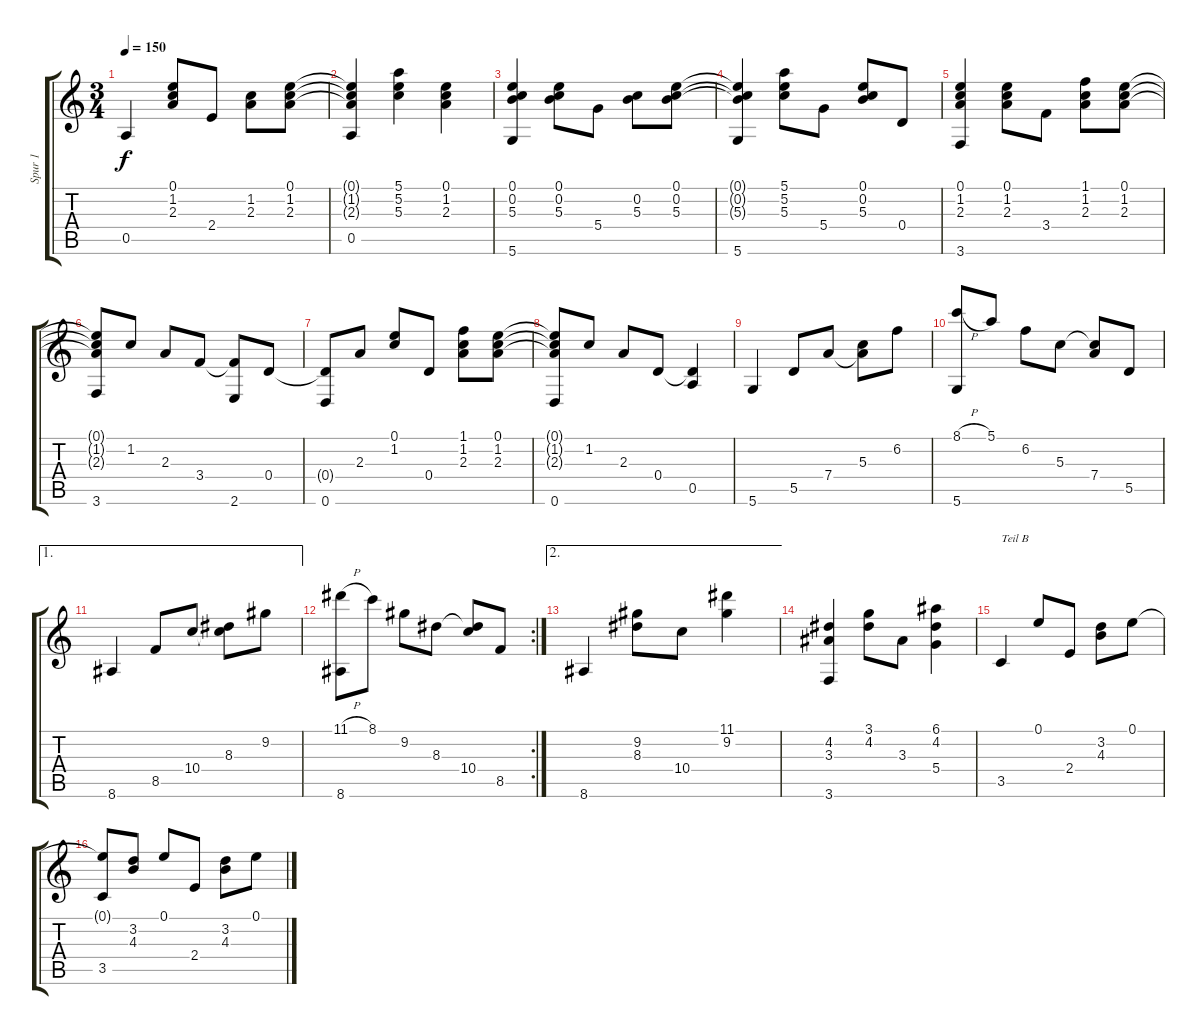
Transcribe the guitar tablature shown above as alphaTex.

\track ("Spur 1" "Spur 1") {instrument acousticguitarnylon}
\staff {score tabs}
\tuning (E4 B3 G3 D3 A2 D2) {hide}
\ts (3 4)
\tempo 150
\clef g2
\ks c
0.5.4{dy f} (0.1 1.2 2.3).8 2.4.8 (1.2 2.3).8 (0.1 1.2 2.3).8 |
(0.1{t} 1.2{t} 2.3{t} 0.5).4 (5.1 5.2 5.3).4 (0.1 1.2 2.3).4 |
(0.1 0.2 5.3 5.6).4 (0.1 0.2 5.3).8 5.4.8 (0.2 5.3).8 (0.1 0.2 5.3).8 |
(0.1{t} 0.2{t} 5.3{t} 5.6).4 (5.1 5.2 5.3).8 5.4.8 (0.1 0.2 5.3).8 0.4.8 |
(0.1 1.2 2.3 3.6).4 (0.1 1.2 2.3).8 3.4.8 (1.1 1.2 2.3).8 (0.1 1.2 2.3).8 |
(0.1{t} 1.2{t} 2.3{t} 3.6).8 1.2.8 2.3.8 3.4.8 (3.4{t} 2.6).8 0.4.8 |
(0.4{t} 0.6).8 2.3.8 (0.1 1.2).8 0.4.8 (1.1 1.2 2.3).8 (0.1 1.2 2.3).8 |
(0.1{t} 1.2{t} 2.3{t} 0.6).8 1.2.8 2.3.8 0.4.8 (0.4{t} 0.5).4 |
5.6.4 5.5.8 7.4.8 (5.3 7.4{t}).8 6.2.8 |
(8.1{h} 5.6).8 5.1.8 6.2.8 5.3.8 (5.3{t} 7.4).8 5.5.8 |
\ae 1
8.6.4 8.5.8 10.4.8 (8.3 10.4{t}).8 9.2.8 |
\rc 2
(11.1{h} 8.6).8 8.1.8 9.2.8 8.3.8 (8.3{t} 10.4).8 8.5.8 |
\ae 2
8.6.4 (9.2 8.3).8 10.4.8 (11.1 9.2).4 |
(4.2 3.3 3.6).4 (3.1 4.2).8 3.3.8 (6.1 4.2 5.4).4 |
3.5.4{txt "Teil B"} 0.1.8 2.4.8 (3.2 4.3).8 0.1.8 |
(0.1{t} 3.5).8 (3.2 4.3).8 0.1.8 2.4.8 (3.2 4.3).8 0.1.8
